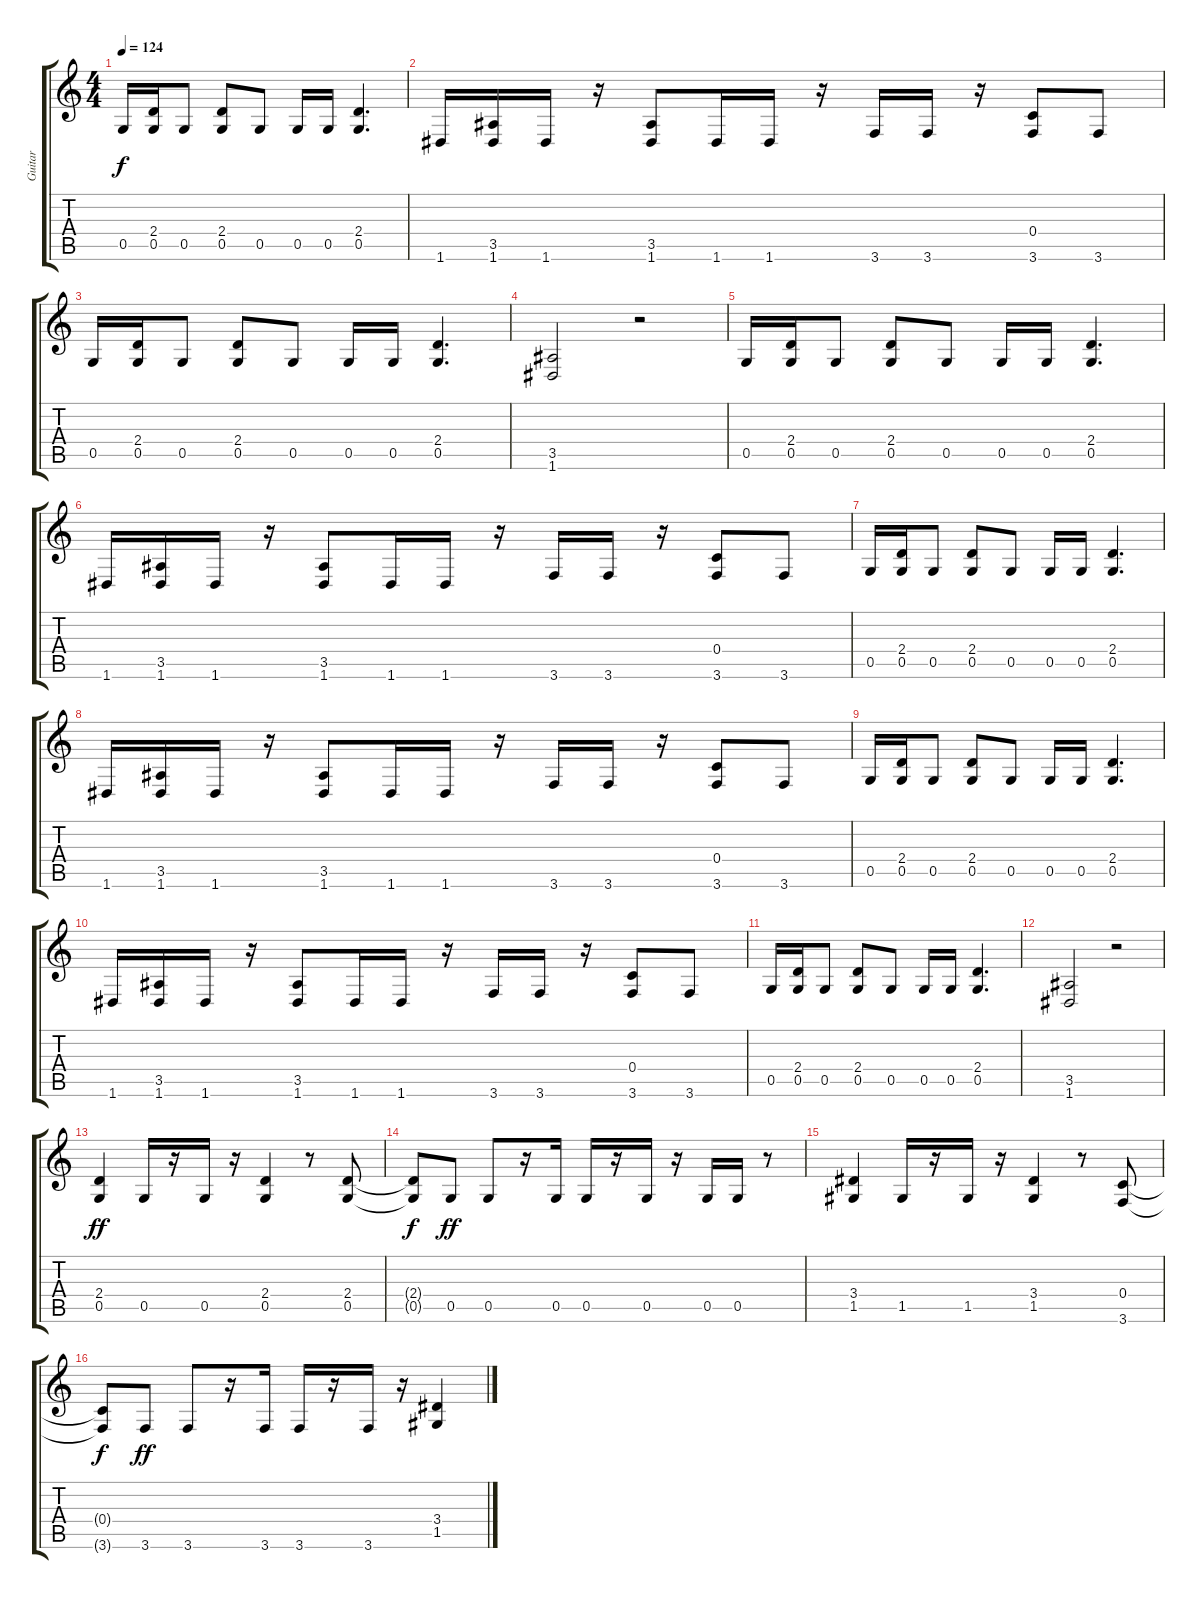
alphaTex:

\track ("Guitar" "Guitar") {instrument distortionguitar}
\staff {score tabs}
\tuning (D4 A3 F3 C3 G2 D2) {hide}
\ts (4 4)
\tempo 124
\clef g2
\ks c
0.5.16{dy f} (2.4 0.5).16 0.5.8 (2.4 0.5).8 0.5.8 0.5.16 0.5.16 (2.4 0.5).4{d} |
1.6.16 (3.5 1.6).16 1.6.16 r.16 (3.5 1.6).8 1.6.16 1.6.16 r.16 3.6.16 3.6.16 r.16 (0.4 3.6).8 3.6.8 |
0.5.16 (2.4 0.5).16 0.5.8 (2.4 0.5).8 0.5.8 0.5.16 0.5.16 (2.4 0.5).4{d} |
(3.5 1.6).2 r.2 |
0.5.16 (2.4 0.5).16 0.5.8 (2.4 0.5).8 0.5.8 0.5.16 0.5.16 (2.4 0.5).4{d} |
1.6.16 (3.5 1.6).16 1.6.16 r.16 (3.5 1.6).8 1.6.16 1.6.16 r.16 3.6.16 3.6.16 r.16 (0.4 3.6).8 3.6.8 |
0.5.16 (2.4 0.5).16 0.5.8 (2.4 0.5).8 0.5.8 0.5.16 0.5.16 (2.4 0.5).4{d} |
1.6.16 (3.5 1.6).16 1.6.16 r.16 (3.5 1.6).8 1.6.16 1.6.16 r.16 3.6.16 3.6.16 r.16 (0.4 3.6).8 3.6.8 |
0.5.16 (2.4 0.5).16 0.5.8 (2.4 0.5).8 0.5.8 0.5.16 0.5.16 (2.4 0.5).4{d} |
1.6.16 (3.5 1.6).16 1.6.16 r.16 (3.5 1.6).8 1.6.16 1.6.16 r.16 3.6.16 3.6.16 r.16 (0.4 3.6).8 3.6.8 |
0.5.16 (2.4 0.5).16 0.5.8 (2.4 0.5).8 0.5.8 0.5.16 0.5.16 (2.4 0.5).4{d} |
(3.5 1.6).2 r.2 |
(2.4 0.5).4{dy ff} 0.5.16 r.16 0.5.16 r.16 (2.4 0.5).4 r.8 (2.4 0.5).8 |
(2.4{t} 0.5{t}).8{dy f} 0.5.8{dy ff} 0.5.8 r.16 0.5.16 0.5.16 r.16 0.5.16 r.16 0.5.16 0.5.16 r.8 |
(3.4 1.5).4 1.5.16 r.16 1.5.16 r.16 (3.4 1.5).4 r.8 (0.4 3.6).8 |
(0.4{t} 3.6{t}).8{dy f} 3.6.8{dy ff} 3.6.8 r.16 3.6.16 3.6.16 r.16 3.6.16 r.16 (3.4 1.5).4
